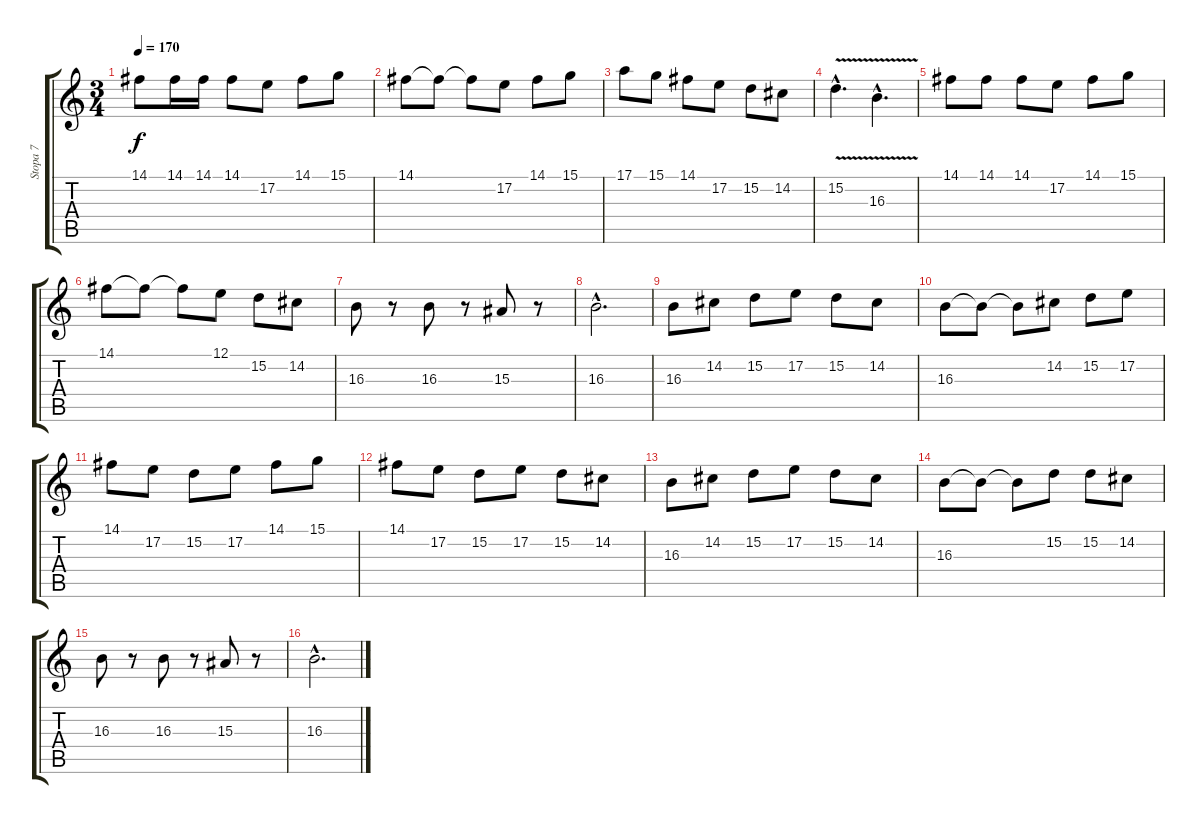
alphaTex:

\track ("Stopa 7" "Stopa 7") {instrument violin}
\staff {score tabs}
\tuning (E4 B3 G3 D3 A2 E2) {hide}
\ts (3 4)
\tempo 170
\clef g2
\ks c
14.1.8{dy f} 14.1.16 14.1.16 14.1.8 17.2.8 14.1.8 15.1.8 |
14.1.8 14.1{t}.8 14.1{t}.8 17.2.8 14.1.8 15.1.8 |
17.1.8 15.1.8 14.1.8 17.2.8 15.2.8 14.2.8 |
15.2{v hac}.4{d} 16.3{v hac}.4{d} |
14.1.8 14.1.8 14.1.8 17.2.8 14.1.8 15.1.8 |
14.1.8 14.1{t}.8 14.1{t}.8 12.1.8 15.2.8 14.2.8 |
16.3.8 r.8 16.3.8 r.8 15.3.8 r.8 |
16.3{hac}.2{d} |
16.3.8{balance 5} 14.2.8 15.2.8 17.2.8 15.2.8 14.2.8 |
16.3.8 16.3{t}.8 16.3{t}.8 14.2.8 15.2.8 17.2.8 |
14.1.8 17.2.8 15.2.8 17.2.8 14.1.8 15.1.8 |
14.1.8 17.2.8 15.2.8 17.2.8 15.2.8 14.2.8 |
16.3.8 14.2.8 15.2.8 17.2.8 15.2.8 14.2.8 |
16.3.8 16.3{t}.8 16.3{t}.8 15.2.8 15.2.8 14.2.8 |
16.3.8 r.8 16.3.8 r.8 15.3.8 r.8 |
16.3{hac}.2{d}
